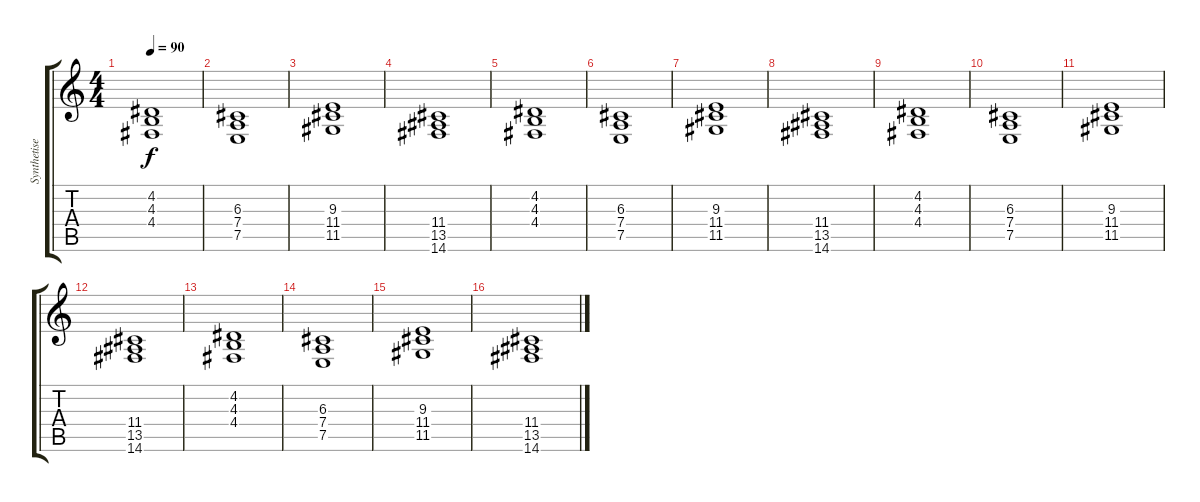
\track ("Synthetiser II" "Synthetise") {instrument choiraahs}
\staff {score tabs}
\tuning (E4 B3 G3 D3 A2 E2) {hide}
\ts (4 4)
\tempo 90
\clef g2
\ks c
(4.2 4.3 4.4).1{dy f} |
(6.3 7.4 7.5).1 |
(9.3 11.4 11.5).1 |
(11.4 13.5 14.6).1 |
(4.2 4.3 4.4).1 |
(6.3 7.4 7.5).1 |
(9.3 11.4 11.5).1 |
(11.4 13.5 14.6).1 |
(4.2 4.3 4.4).1 |
(6.3 7.4 7.5).1 |
(9.3 11.4 11.5).1 |
(11.4 13.5 14.6).1 |
(4.2 4.3 4.4).1 |
(6.3 7.4 7.5).1 |
(9.3 11.4 11.5).1 |
(11.4 13.5 14.6).1
